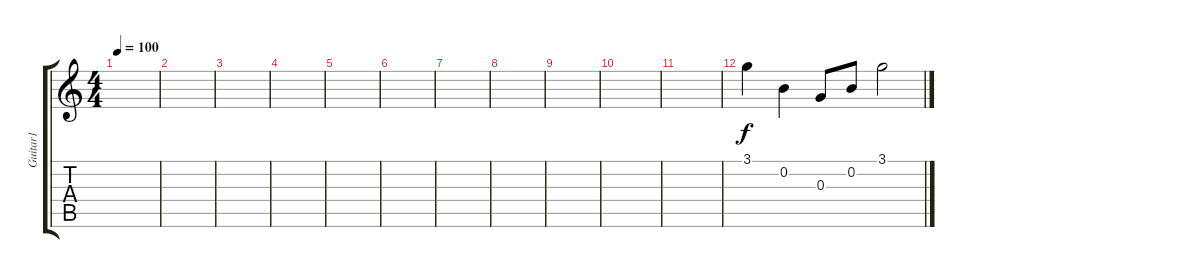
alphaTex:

\track ("Guitar1" "Guitar1") {instrument electricguitarclean}
\staff {score tabs}
\tuning (E4 B3 G3 D3 A2 E2) {hide}
\ts (4 4)
\tempo 100
\clef g2
\ks c
|
|
|
|
|
|
|
|
|
|
|
3.1.4 0.2.4 0.3.8 0.2.8 3.1.2
